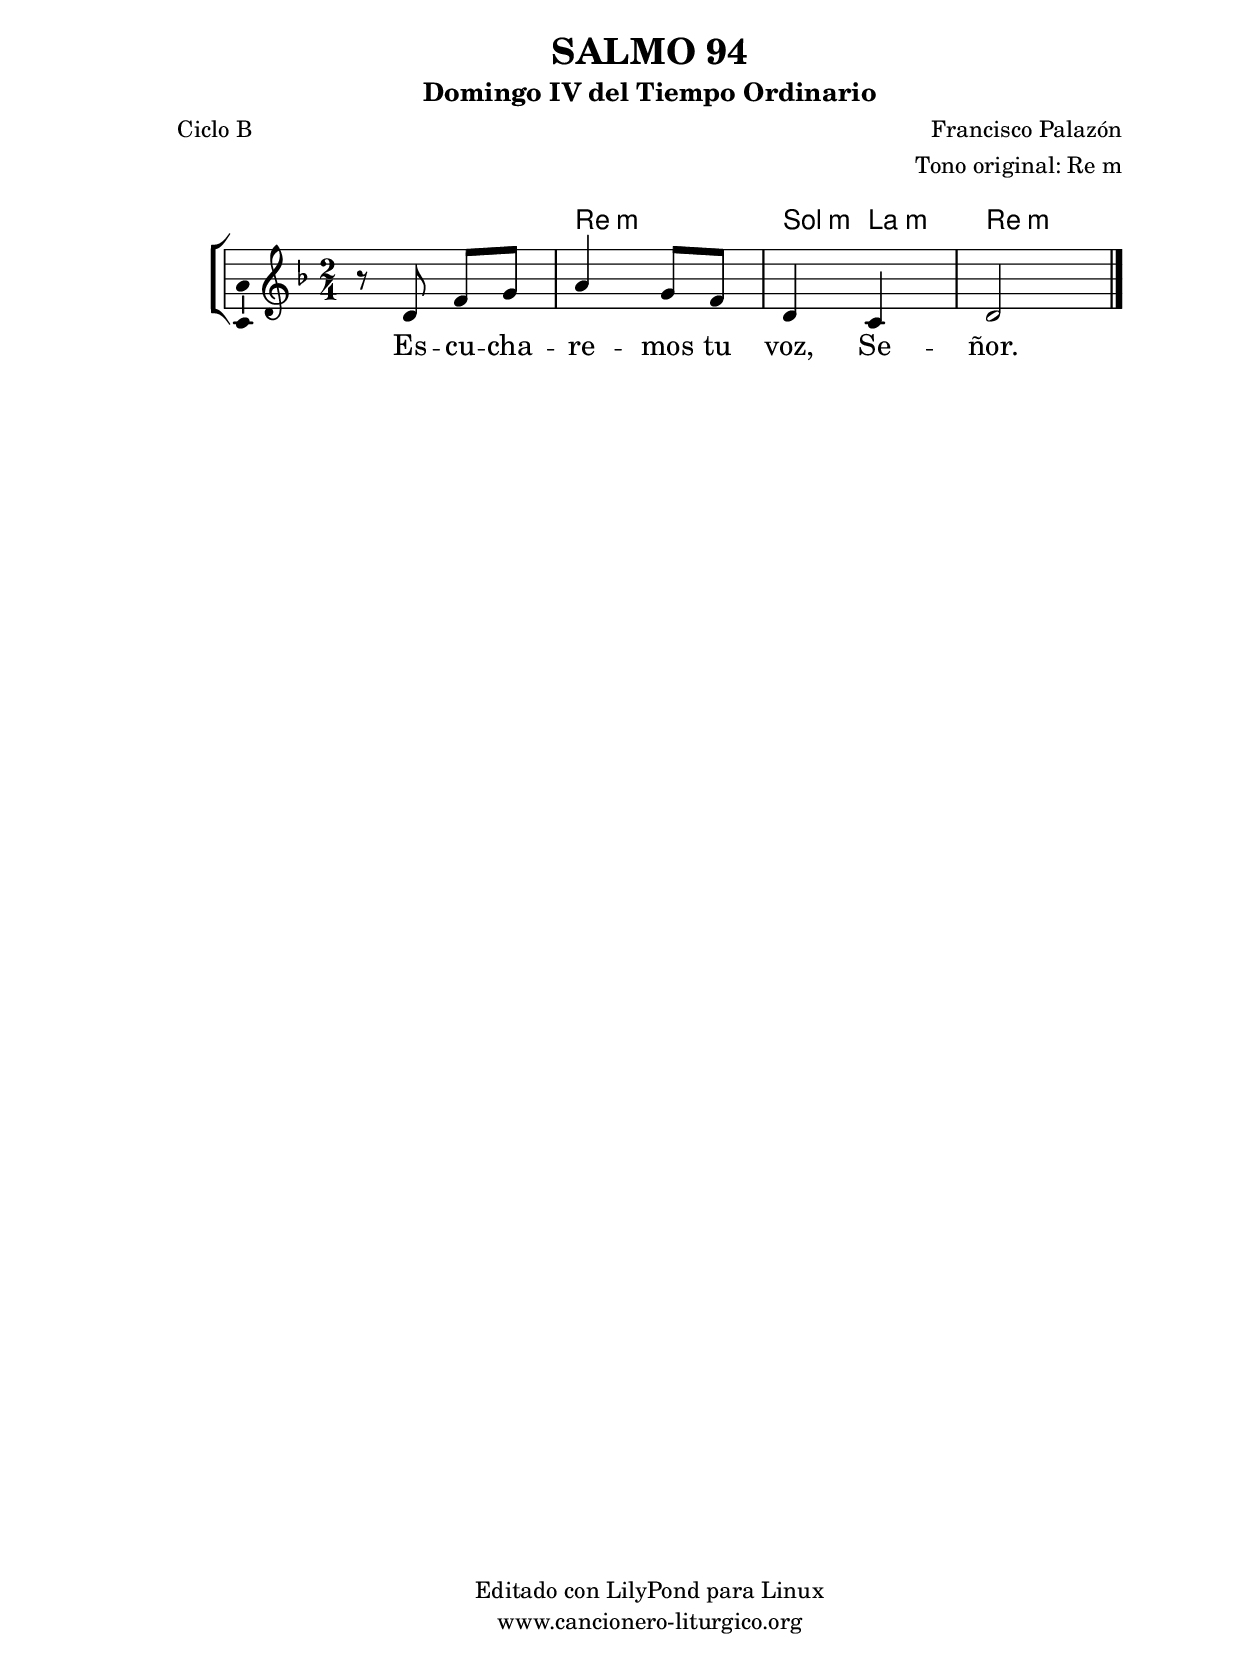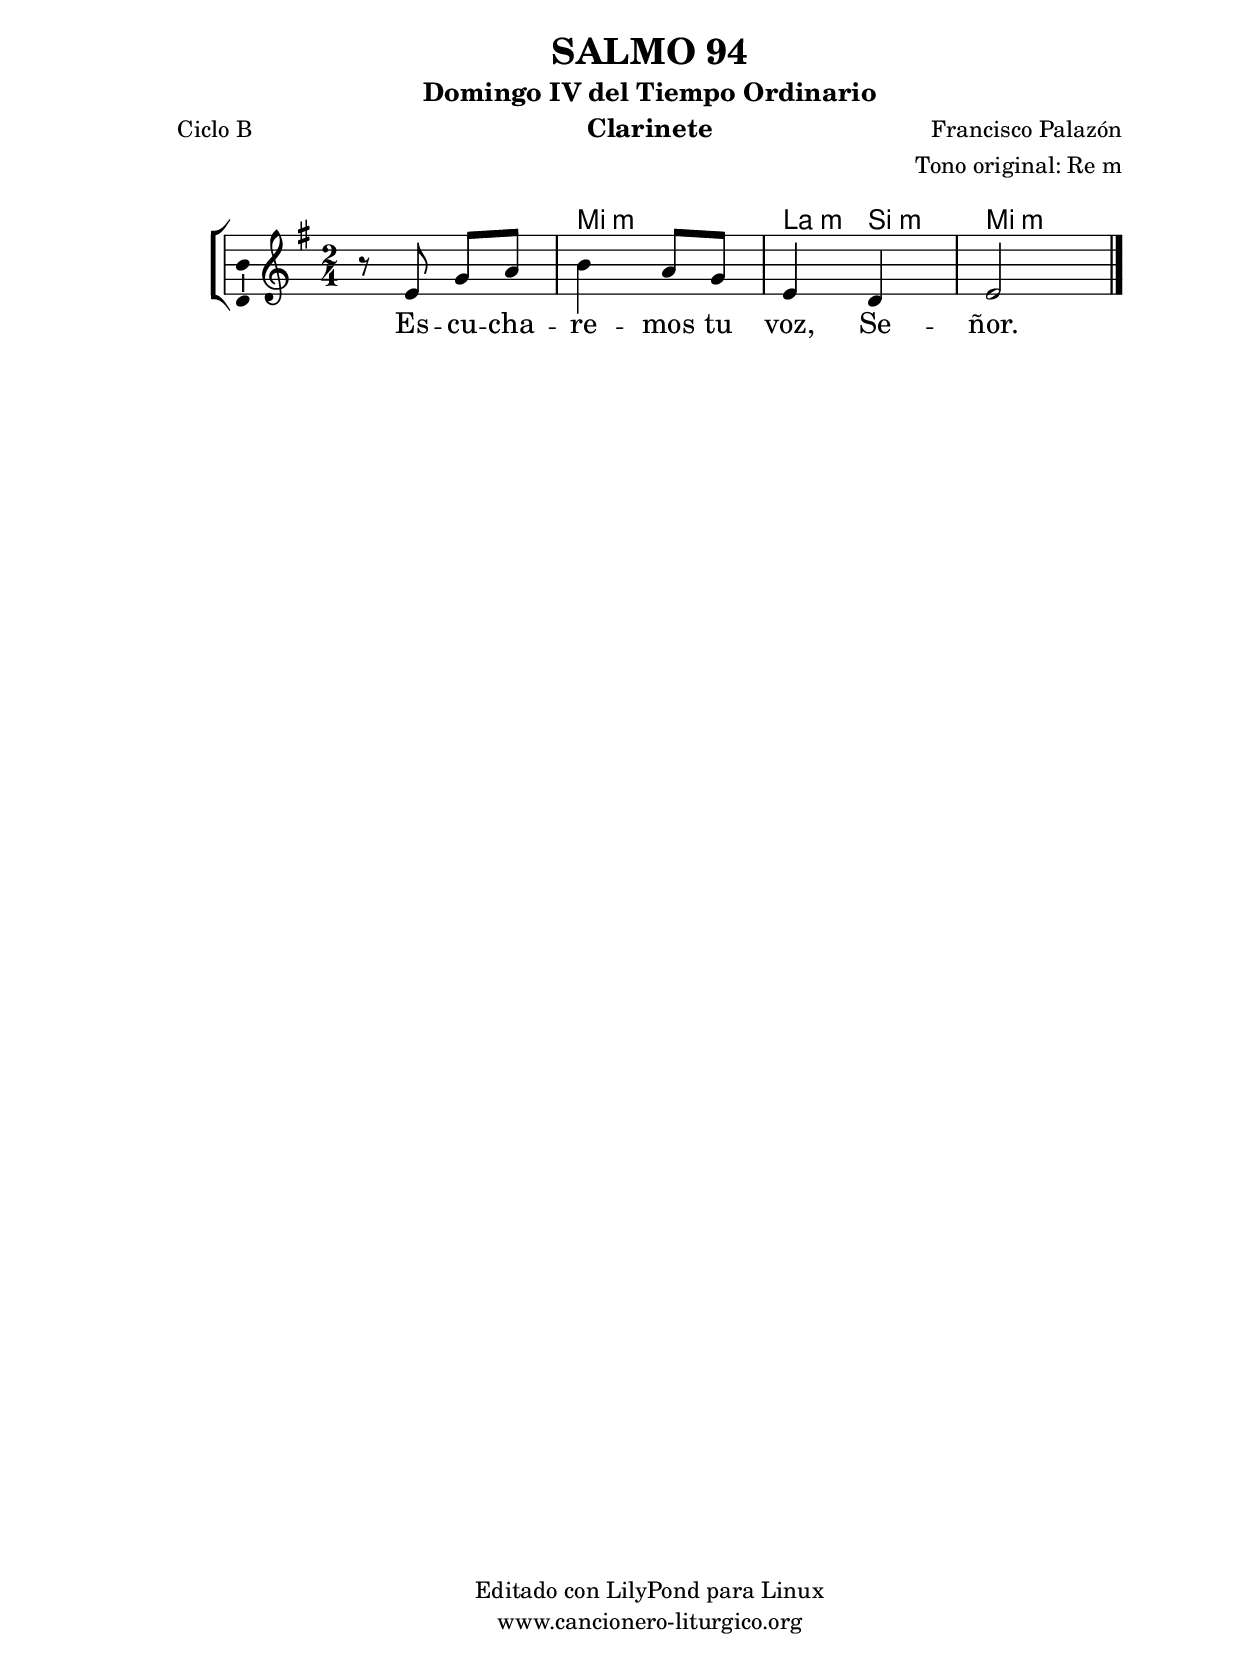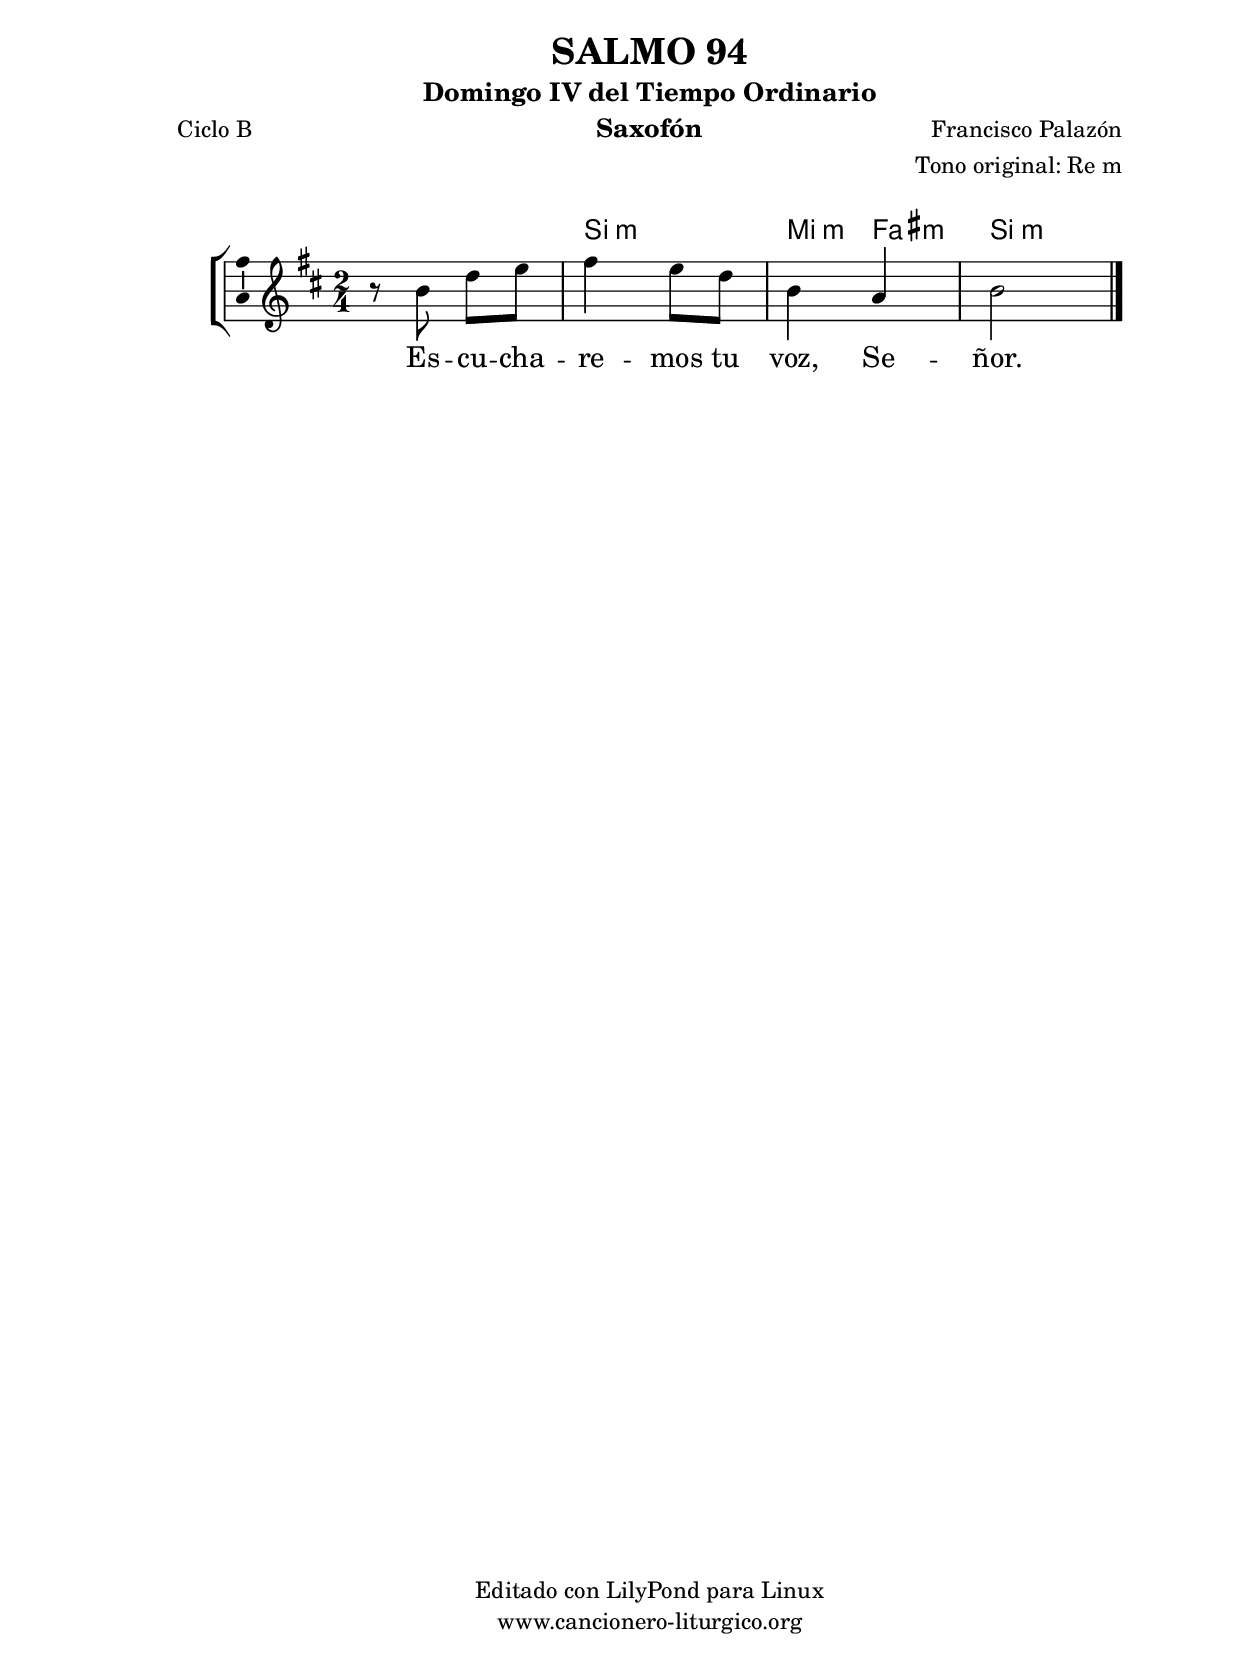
%
%para convertir .midi en .wav:
%timidity filename.midi -Ow -o finename.wav
%
%
%Para convertir de .wav a .mp3:
%lame -h -m j filename.wav
%
%
%para escuchar el midi:
%timidity nombrefichero.midi
%


%versión de lilypond para la que se ha escrito esta partitura:
\version "2.16.0"

	%Tamaño papel
	#(set-default-paper-size "a4")
	%Tamaño partitura
	#(set-global-staff-size 20)
	%No responde al pulsar sobre una nota
	#(ly:set-option 'point-and-click #f)

%parámetros del encabezamiento:
\header {
	title = "SALMO 94"
	subtitle = "Domingo IV del Tiempo Ordinario"
	composer = "Francisco Palazón"
	poet = "Ciclo B"
	meter = ""
	arranger = "Tono original: Re m"
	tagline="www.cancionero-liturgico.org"
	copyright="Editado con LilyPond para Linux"
	tiempo = "Ordinario"
	usos = "Salmo"
	letra = "Escucharemos tu voz, Señor."
	}

%parámetros asociados al papel:
\paper  {
	oddHeaderMarkup = \markup {\fill-line { \on-the-fly #not-first-page \fromproperty #'header:title \on-the-fly #not-first-page \fromproperty #'header:composer }}
	evenHeaderMarkup = \markup {\fill-line { \fromproperty #'header:composer \fromproperty #'header:title }}
	#(set-paper-size "a4")
	print-page-number = ##f
	first-page-number = 1
	print-first-page-number = ##f
%	head-separation = 3.0 \cm
	top-margin = 2.0 \cm
	bottom-margin = 0.5\cm
%%%	bottom-margin = -1.0\cm
	left-margin = 3.0 \cm
	line-width = 16.0 \cm 
	indent = 8\mm
	interscoreline = 2.\mm
	between-system-space = 15\mm
%	para que las partituras no llenen la hoja:
	ragged-bottom = ##t
%	idem para la última hoja:
	ragged-last-bottom = ##f
%	para que las partituras llenen el ancho del papel:
	ragged-last = ##f
	after-title-space = 2.5 \cm
%page-count=1
%system-count=8

	%Flexible Vertical Spacing
%	markup-markup-spacing =
%	#'((basic-distance . 15) (minimum-distance . 15) (padding . 3))
	markup-system-spacing =
	#'((basic-distance . 15) (minimum-distance . 15) (padding . 3))
	system-system-spacing =
	#'((basic-distance . 15) (minimum-distance . 15) (padding . 3))
	score-system-spacing =
	#'((basic-distance . 15) (minimum-distance . 15) (padding . 5))
%	top-system-spacing = % header
%	#'((basic-distance . 8) (minimum-distance . 0) (padding . 3))
%	top-markup-spacing =
%	#'((basic-distance . 20) (minimum-distance . 20) (padding . 3))
	last-bottom-spacing = % footer
	#'((basic-distance . 5) (minimum-distance . 5) (padding . 3))
%	score-markup-spacing =
%	#'((basic-distance . 16) (minimum-distance . 13) (padding . 3))

	}


%parámetros que afectan a toda la partitura:
global =  {
	%clave de sol (G):
	\clef G
	%armadura:
%	\transpose e f
	\key d \minor
	\tempo 4=100
	\set Score.tempoHideNote = ##t
	}


acordes = {
	\italianChords
	\chordmode {
%	\transpose e f
{

s2
d2:m
g4:m a:m
d2:m


	}
	}
}

melodia = 
%	\transpose e f
{
	\relative c'{

\time 2/4

r8 d8 f g
a4 g8 f
d4 c
d2

	\bar "|."
	}
	}


texto = \lyricmode {
Es -- cu -- cha -- re -- mos tu voz, Se -- ñor.
	}


acordesStaff = \context ChordNames = acordesStaff <<
	\set chordChanges = ##t
	\acordes
	>>


vozStaff = \context Voice = vozStaff
\with {\consists "Ambitus_engraver"}
<<
%	\set Staff.instrumentName = ""
%	\set Staff.shortInstrumentName = ""
%	\set Staff.midiInstrument = #"clarinet"
%	\set Staff.midiInstrument = #"cello"
%	\set Staff.midiInstrument = #"flute"
	\set Staff.midiInstrument = #"electric guitar (jazz)"
%	\set Staff.midiInstrument = #"english horn"
%	\set Staff.midiInstrument = #"violin"
%	\set Staff.midiInstrument = #"glockenspiel"
	\set Staff.midiMinimumVolume = #0.7
	\set Staff.midiMaximumVolume = #0.9
	\global
	\melodia
	>>


textoStaff = \context Lyrics = textoStaff <<
	\lyricsto vozStaff \texto
	>>

\book {
	\score {
		\context ChoirStaff {
			\override StaffGroup.SystemStartBracket #'collapse-height = #1
			\override Score.SystemStartBar #'collapse-height = #1
			<<
			\acordesStaff
			\vozStaff
			\textoStaff
			>>
			}
		\layout {
	    		\context {
				\Lyrics
				\override LyricText #'font-size = #2
				}
	   		 \context {
				\Score
				%fontSize = #3
				\override StaffSymbol #'staff-space = #(magstep +3)
				%\override Beam #'thickness = #0.55
				%\override SpacingSpanner #'spacing-increment = #1.0
				%\override Slur #'height-limit = #1.5
				}
			}
		}
	\score {
		\unfoldRepeats
		\context ChoirStaff {
			<<
			\acordesStaff
			\vozStaff
			>>
			}
		\midi {
	  		\context {
	  			\Score
				tempoWholesPerMinute = #(ly:make-moment 70 4)
				}
			}
		}
	}

%Partitura para clarinete
#(define output-suffix "C")
\book {
	\header{
		instrument = "Clarinete"
		}
	\score {
		\context ChoirStaff {
			\override StaffGroup.SystemStartBracket #'collapse-height = #1
			\override Score.SystemStartBar #'collapse-height = #1
\transpose c d
			<<
			\acordesStaff
			\vozStaff
			\textoStaff
			>>
			}
		\layout {
	    		\context {
				\Lyrics
				\override LyricText #'font-size = #2
				}
	   		 \context {
				\Score
				%fontSize = #3
				\override StaffSymbol #'staff-space = #(magstep +3)
				%\override Beam #'thickness = #0.55
				%\override SpacingSpanner #'spacing-increment = #1.0
				%\override Slur #'height-limit = #1.5
				}
			}
		}
	}

%Partitura para saxofón
#(define output-suffix "S")
\book {
	\header{
		instrument = "Saxofón"
		}
	\score {
		\context ChoirStaff {
			\override StaffGroup.SystemStartBracket #'collapse-height = #1
			\override Score.SystemStartBar #'collapse-height = #1
\transpose c a
			<<
			\acordesStaff
			\vozStaff
			\textoStaff
			>>
			}
		\layout {
	    		\context {
				\Lyrics
				\override LyricText #'font-size = #2
				}
	   		 \context {
				\Score
				%fontSize = #3
				\override StaffSymbol #'staff-space = #(magstep +3)
				%\override Beam #'thickness = #0.55
				%\override SpacingSpanner #'spacing-increment = #1.0
				%\override Slur #'height-limit = #1.5
				}
			}
		}
	}

